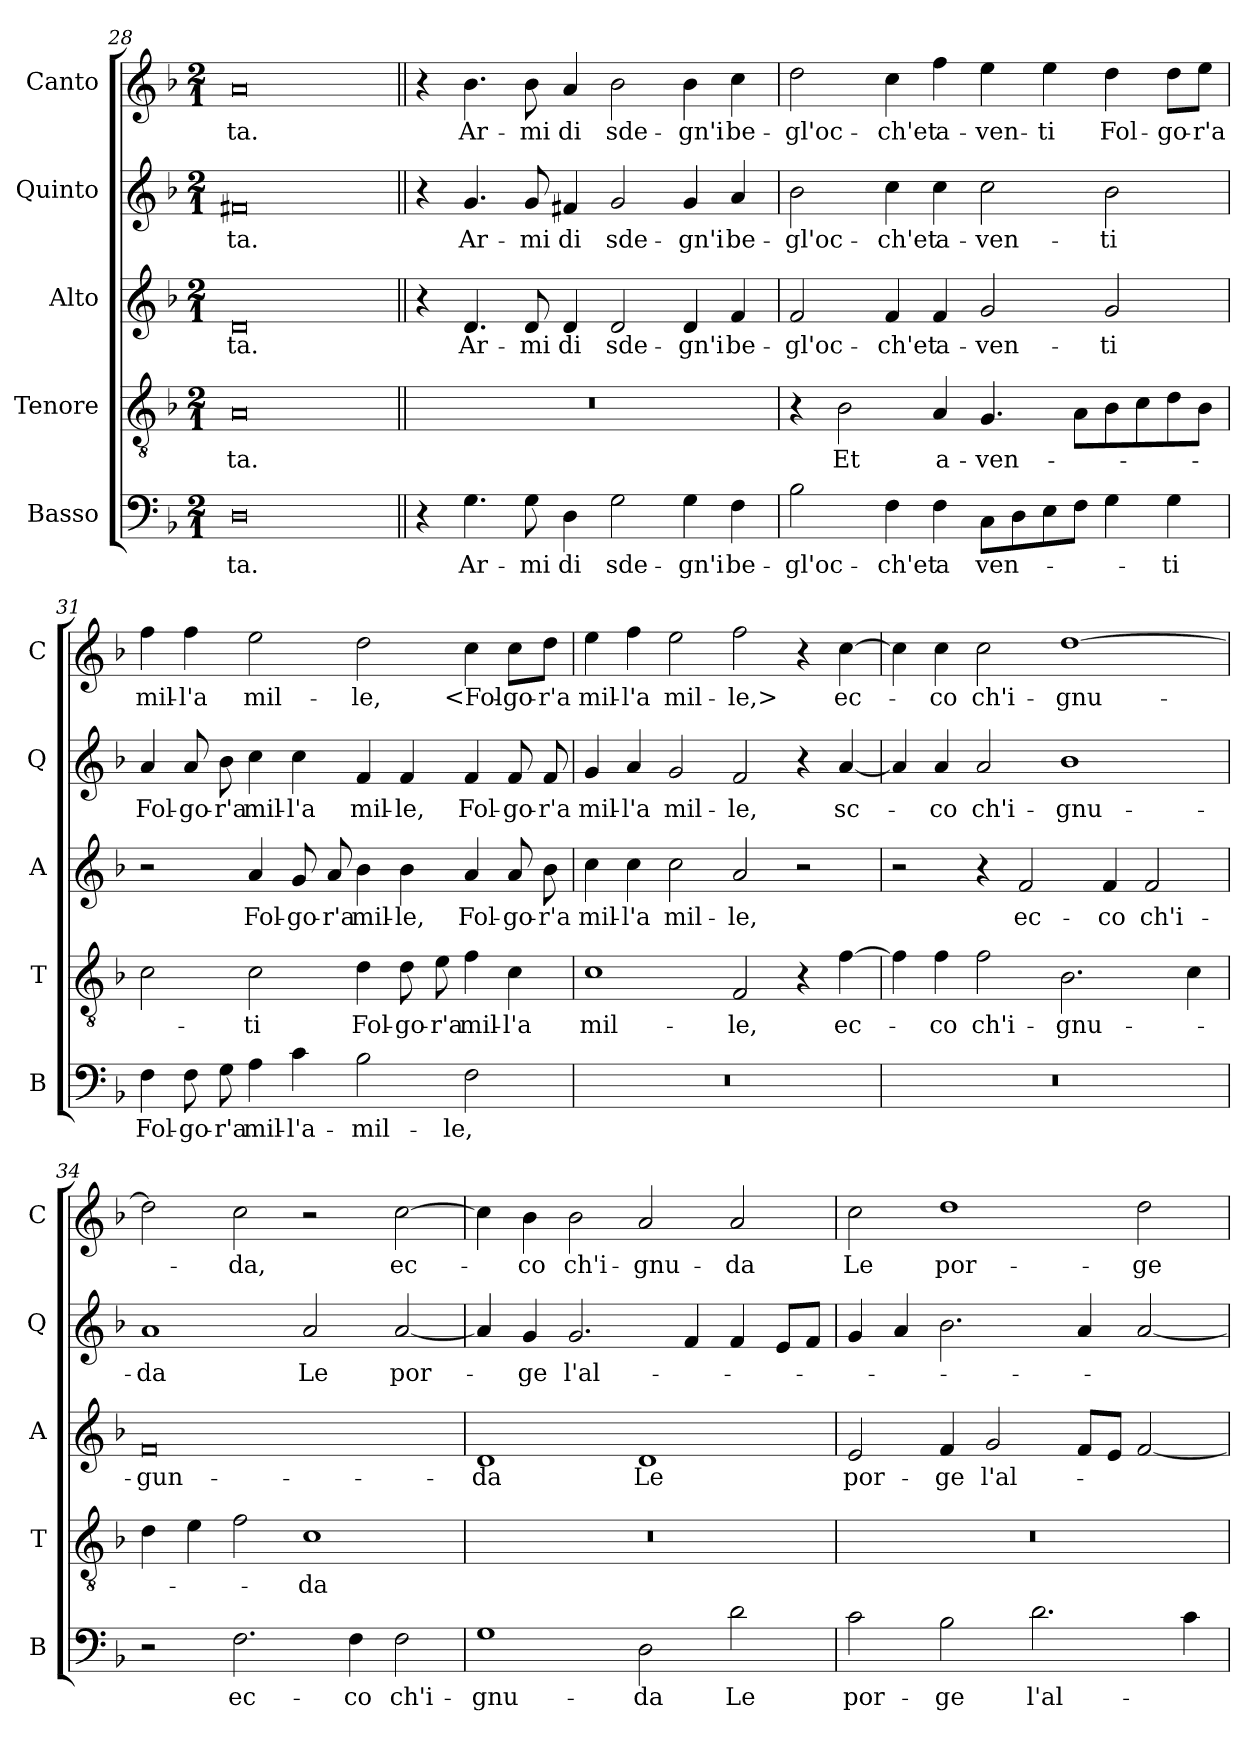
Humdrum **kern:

**kern	**text	**kern	**text	**kern	**text	**kern	**text	**kern	**text
*part5	*part5	*part4	*part4	*part3	*part3	*part2	*part2	*part1	*part1
*staff5	*staff5	*staff4	*staff4	*staff3	*staff3	*staff2	*staff2	*staff1	*staff1
*I"Basso	*	*I"Tenore	*	*I"Alto	*	*I"Quinto	*	*I"Canto	*
*I'B	*	*I'T	*	*I'A	*	*I'Q	*	*I'C	*
*clefF4	*	*clefGv2	*	*clefG2	*	*clefG2	*	*clefG2	*
*k[b-]	*	*k[b-]	*	*k[b-]	*	*k[b-]	*	*k[b-]	*
*M2/1	*	*M2/1	*	*M2/1	*	*M2/1	*	*M2/1	*
=28	=28	=28	=28	=28	=28	=28	=28	=28	=28
0D	-ta.	0A	-ta.	0d	-ta.	0f#X	-ta.	0a	-ta.
=29||	=29||	=29||	=29||	=29||	=29||	=29||	=29||	=29||	=29||
4r	.	0r	.	4r	.	4r	.	4r	.
4.G	Ar-	.	.	4.d	Ar-	4.g	Ar-	4.b-	Ar-
8G	-mi	.	.	8d	-mi	8g	-mi	8b-	-mi
4D	di	.	.	4d	di	4f#X	di	4a	di
2G	sde-	.	.	2d	sde-	2g	sde-	2b-	sde-
4G	-gn'i	.	.	4d	-gn'i	4g	-gn'i	4b-	-gn'i
4F	be-	.	.	4f	be-	4a	be-	4cc	be-
=30	=30	=30	=30	=30	=30	=30	=30	=30	=30
2B-	-gl'oc-	4r	.	2f	-gl'oc-	2b-	-gl'oc-	2dd	-gl'oc-
.	.	2B-	Et	.	.	.	.	.	.
4F	-ch'et	.	.	4f	-ch'et	4cc	-ch'et	4cc	-ch'et
4F	a	4A	a-	4f	a-	4cc	a-	4ff	a-
8CL	ven-	4.G	-ven-	2g	-ven-	2cc	-ven-	4ee	-ven-
8D	.	.	.	.	.	.	.	.	.
8E	.	.	.	.	.	.	.	4ee	-ti
8FJ	.	8AL	.	.	.	.	.	.	.
4G	.	8B-	.	2g	-ti	2b-	-ti	4dd	Fol-
.	.	8c	.	.	.	.	.	.	.
4G	-ti	8d	.	.	.	.	.	8dd\L	-go-
.	.	8B-J	.	.	.	.	.	8ee\J	-r'a
=31	=31	=31	=31	=31	=31	=31	=31	=31	=31
4F	Fol-	2c	.	2r	.	4a	Fol-	4ff	mil-
8F	-go-	.	.	.	.	8a	-go-	4ff	-l'a
8G	-r'a	.	.	.	.	8b-	-r'a	.	.
4A	mil-	2c	-ti	4a	Fol-	4cc	mil-	2ee	mil-
4c	-l'a-	.	.	8g	-go-	4cc	-l'a	.	.
.	.	.	.	8a	-r'a	.	.	.	.
2B-	-mil-	4d	Fol-	4b-	mil-	4f	mil-	2dd	-le,
.	.	8d	-go-	4b-	-le,	4f	-le,	.	.
.	.	8e	-r'a	.	.	.	.	.	.
2F	-le,	4f	mil-	4a	Fol-	4f	Fol-	4cc	<Fol-
.	.	4c	-l'a	8a	-go-	8f	-go-	8cc\L	-go-
.	.	.	.	8b-	-r'a	8f	-r'a	8dd\J	-r'a
=32	=32	=32	=32	=32	=32	=32	=32	=32	=32
0r	.	1c	mil-	4cc	mil-	4g	mil-	4ee	mil-
.	.	.	.	4cc	-l'a	4a	-l'a	4ff	-l'a
.	.	.	.	2cc	mil-	2g	mil-	2ee	mil-
.	.	2F	-le,	2a	-le,	2f	-le,	2ff	-le,>
.	.	4r	.	2r	.	4r	.	4r	.
.	.	[4f	ec-	.	.	[4a	sc-	[4cc	ec-
=33	=33	=33	=33	=33	=33	=33	=33	=33	=33
0r	.	4f]	.	2r	.	4a]	.	4cc]	.
.	.	4f	-co	.	.	4a	-co	4cc	-co
.	.	2f	ch'i-	4r	.	2a	ch'i-	2cc	ch'i-
.	.	.	.	2f	ec-	.	.	.	.
.	.	2.B-	-gnu-	.	.	1b-	-gnu-	[1dd	-gnu-
.	.	.	.	4f	-co	.	.	.	.
.	.	.	.	2f	ch'i-	.	.	.	.
.	.	4c	.	.	.	.	.	.	.
=34	=34	=34	=34	=34	=34	=34	=34	=34	=34
2r	.	4d	.	0f	-gun-	1a	-da	2dd]	.
.	.	4e	.	.	.	.	.	.	.
2.F	ec-	2f	.	.	.	.	.	2cc	-da,
.	.	1c	-da	.	.	2a	Le	2r	.
4F	-co	.	.	.	.	.	.	.	.
2F	ch'i-	.	.	.	.	[2a	por-	[2cc	ec-
=35	=35	=35	=35	=35	=35	=35	=35	=35	=35
1G	-gnu-	0r	.	1d	-da	4a]	.	4cc]	.
.	.	.	.	.	.	4g	-ge	4b-	-co
.	.	.	.	.	.	2.g	l'al-	2b-	ch'i-
2D	-da	.	.	1d	Le	.	.	2a	-gnu-
.	.	.	.	.	.	4f	.	.	.
2d	Le	.	.	.	.	4f	.	2a	-da
.	.	.	.	.	.	8eL	.	.	.
.	.	.	.	.	.	8fJ	.	.	.
=36	=36	=36	=36	=36	=36	=36	=36	=36	=36
2c	por-	0r	.	2e	por-	4g	.	2cc	Le
.	.	.	.	.	.	4a	.	.	.
2B-	-ge	.	.	4f	-ge	2.b-	.	1dd	por-
.	.	.	.	2g	l'al-	.	.	.	.
2.d	l'al-	.	.	.	.	.	.	.	.
.	.	.	.	8fL	.	4a	.	.	.
.	.	.	.	8eJ	.	.	.	.	.
.	.	.	.	[2f	.	[2a	.	2dd	-ge
4c	.	.	.	.	.	.	.	.	.
=	=	=	=	=	=	=	=	=	=
*-	*-	*-	*-	*-	*-	*-	*-	*-	*-
